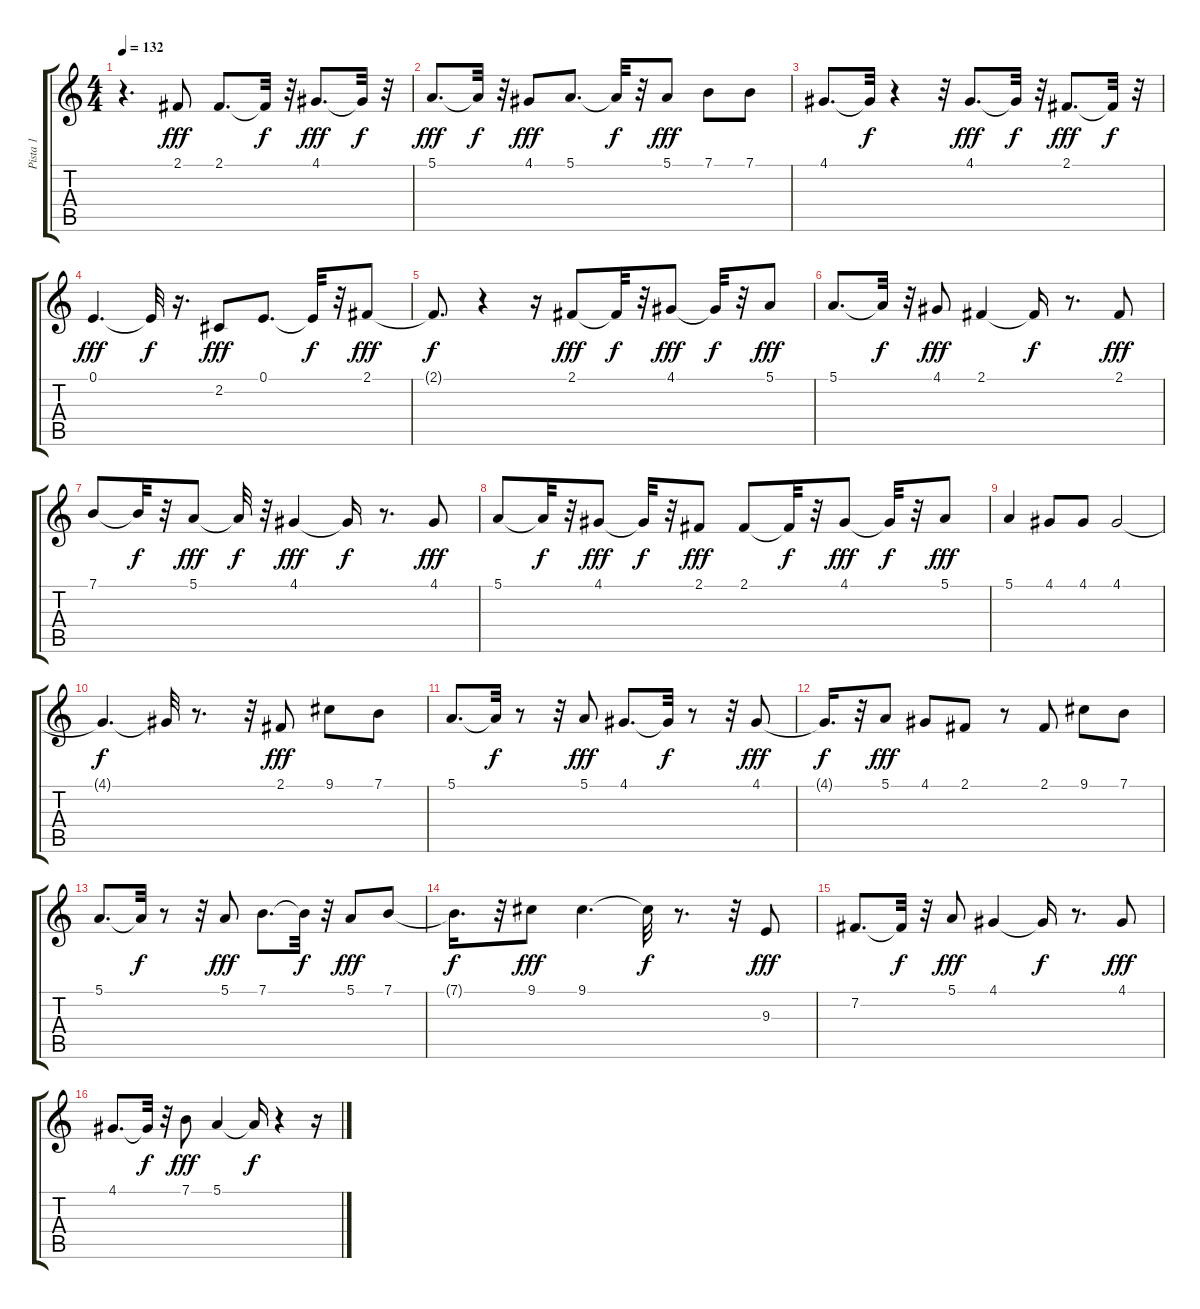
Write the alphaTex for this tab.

\track ("Pista 1" "Pista 1") {instrument flute}
\staff {score tabs}
\tuning (E4 B3 G3 D3 A2 E2) {hide}
\ts (4 4)
\tempo 132
\clef g2
\ks c
r.4{d dy f} 2.1.8{dy fff} 2.1.8{d} 2.1{t}.32{dy f} r.32 4.1.8{d dy fff} 4.1{t}.32{dy f} r.32 |
5.1.8{d dy fff} 5.1{t}.32{dy f} r.32 4.1.8{dy fff} 5.1.8{d} 5.1{t}.32{dy f} r.32 5.1.8{dy fff} 7.1.8 7.1.8 |
4.1.8{d} 4.1{t}.32{dy f} r.4 r.32 4.1.8{d dy fff} 4.1{t}.32{dy f} r.32 2.1.8{d dy fff} 2.1{t}.32{dy f} r.32 |
0.1.4{d dy fff} 0.1{t}.32{dy f} r.16{d} 2.2.8{dy fff} 0.1.8{d} 0.1{t}.32{dy f} r.32 2.1.8{dy fff} |
2.1{t}.8{d dy f} r.4 r.16 2.1.8{dy fff} 2.1{t}.32{dy f} r.32 4.1.8{dy fff} 4.1{t}.32{dy f} r.32 5.1.8{dy fff} |
5.1.8{d} 5.1{t}.32{dy f} r.32 4.1.8{dy fff} 2.1.4 2.1{t}.16{dy f} r.8{d} 2.1.8{dy fff} |
7.1.8 7.1{t}.32{dy f} r.32 5.1.8{dy fff} 5.1{t}.32{dy f} r.32 4.1.4{dy fff} 4.1{t}.16{dy f} r.8{d} 4.1.8{dy fff} |
5.1.8 5.1{t}.32{dy f} r.32 4.1.8{dy fff} 4.1{t}.32{dy f} r.32 2.1.8{dy fff} 2.1.8 2.1{t}.32{dy f} r.32 4.1.8{dy fff} 4.1{t}.32{dy f} r.32 5.1.8{dy fff} |
5.1.4 4.1.8 4.1.8 4.1.2 |
4.1{t}.4{d dy f} 4.1{t}.32 r.8{d} r.32 2.1.8{dy fff} 9.1.8 7.1.8 |
5.1.8{d} 5.1{t}.32{dy f} r.8 r.32 5.1.8{dy fff} 4.1.8{d} 4.1{t}.32{dy f} r.8 r.32 4.1.8{dy fff} |
4.1{t}.16{d dy f} r.32 5.1.8{dy fff} 4.1.8 2.1.8 r.8 2.1.8 9.1.8 7.1.8 |
5.1.8{d} 5.1{t}.32{dy f} r.8 r.32 5.1.8{dy fff} 7.1.8{d} 7.1{t}.32{dy f} r.32 5.1.8{dy fff} 7.1.8 |
7.1{t}.16{d dy f} r.32 9.1.8{dy fff} 9.1.4{d} 9.1{t}.32{dy f} r.8{d} r.32 9.3.8{dy fff} |
7.2.8{d} 7.2{t}.32{dy f} r.32 5.1.8{dy fff} 4.1.4 4.1{t}.16{dy f} r.8{d} 4.1.8{dy fff} |
4.1.8{d} 4.1{t}.32{dy f} r.32 7.1.8{dy fff} 5.1.4 5.1{t}.16{dy f} r.4 r.16
